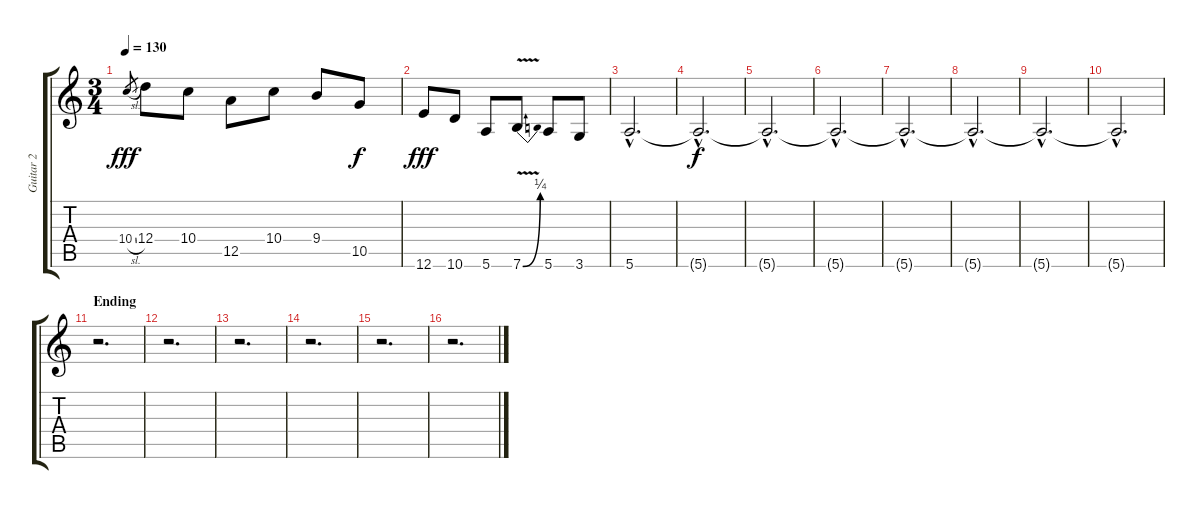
\track ("Guitar 2" "Guitar 2") {instrument distortionguitar}
\staff {score tabs}
\tuning (E4 B3 G3 D3 A2 E2) {hide}
\ts (3 4)
\tempo 130
\clef g2
\ks c
10.4{sl}.8{gr dy fff} 12.4.8 10.4.8 12.5.8 10.4.8 9.4.8 10.5.8{dy f} |
12.6.8{dy fff} 10.6.8 5.6.8 7.6{be (bend 0 0 60 1) v}.8 5.6.8 3.6.8 |
5.6{hac}.2{d volume 8} |
5.6{hac t}.2{d dy f} |
5.6{hac t}.2{d} |
5.6{hac t}.2{d} |
5.6{hac t}.2{d volume 0} |
5.6{hac t}.2{d} |
5.6{hac t}.2{d} |
5.6{hac t}.2{d} |
\section ("" "Ending")
r.2{d volume 15} |
r.2{d} |
r.2{d} |
r.2{d} |
r.2{d} |
r.2{d}
